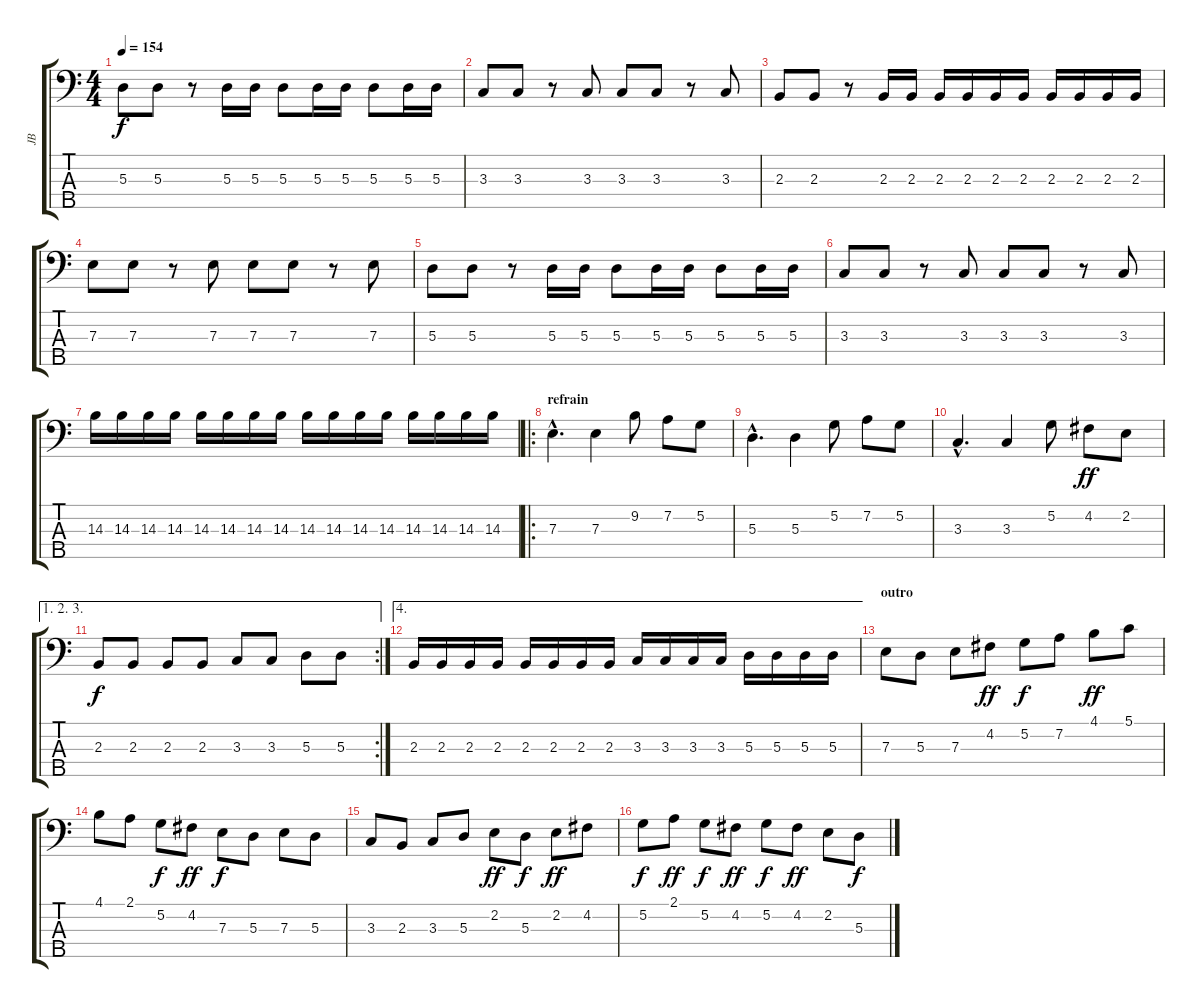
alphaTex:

\track ("JB" "JB") {instrument electricbassfinger}
\staff {score tabs}
\tuning (G2 D2 A1 E1 B0) {hide}
\ts (4 4)
\tempo 154
\clef f4
\ks c
5.3.8{dy f} 5.3.8 r.8 5.3.16 5.3.16 5.3.8 5.3.16 5.3.16 5.3.8 5.3.16 5.3.16 |
3.3.8 3.3.8 r.8 3.3.8 3.3.8 3.3.8 r.8 3.3.8 |
2.3.8 2.3.8 r.8 2.3.16 2.3.16 2.3.16 2.3.16 2.3.16 2.3.16 2.3.16 2.3.16 2.3.16 2.3.16 |
7.3.8 7.3.8 r.8 7.3.8 7.3.8 7.3.8 r.8 7.3.8 |
5.3.8 5.3.8 r.8 5.3.16 5.3.16 5.3.8 5.3.16 5.3.16 5.3.8 5.3.16 5.3.16 |
3.3.8 3.3.8 r.8 3.3.8 3.3.8 3.3.8 r.8 3.3.8 |
14.3.16 14.3.16 14.3.16 14.3.16 14.3.16 14.3.16 14.3.16 14.3.16 14.3.16 14.3.16 14.3.16 14.3.16 14.3.16 14.3.16 14.3.16 14.3.16 |
\ro
\section ("" "refrain")
7.3{hac}.4{d} 7.3.4 9.2.8 7.2.8 5.2.8 |
5.3{hac}.4{d} 5.3.4 5.2.8 7.2.8 5.2.8 |
3.3{hac}.4{d} 3.3.4 5.2.8 4.2.8{dy ff} 2.2.8 |
\ae (1 2 3)
\rc 2
2.3.8{dy f} 2.3.8 2.3.8 2.3.8 3.3.8 3.3.8 5.3.8 5.3.8 |
\ae 4
2.3.16 2.3.16 2.3.16 2.3.16 2.3.16 2.3.16 2.3.16 2.3.16 3.3.16 3.3.16 3.3.16 3.3.16 5.3.16 5.3.16 5.3.16 5.3.16 |
\section ("" "outro")
7.3.8 5.3.8 7.3.8 4.2.8{dy ff} 5.2.8{dy f} 7.2.8 4.1.8{dy ff} 5.1.8 |
4.1.8 2.1.8 5.2.8{dy f} 4.2.8{dy ff} 7.3.8{dy f} 5.3.8 7.3.8 5.3.8 |
3.3.8 2.3.8 3.3.8 5.3.8 2.2.8{dy ff} 5.3.8{dy f} 2.2.8{dy ff} 4.2.8 |
5.2.8{dy f} 2.1.8{dy ff} 5.2.8{dy f} 4.2.8{dy ff} 5.2.8{dy f} 4.2.8{dy ff} 2.2.8 5.3.8{dy f}
